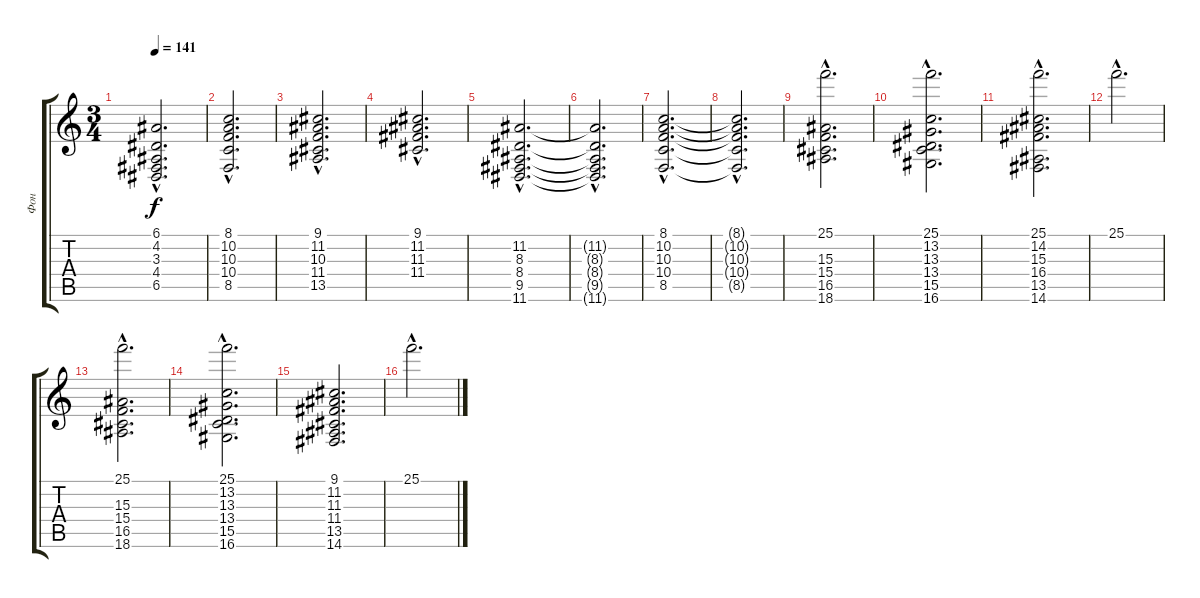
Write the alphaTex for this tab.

\track ("Фон" "Фон") {instrument stringensemble1}
\staff {score tabs}
\tuning (E4 B3 G3 D3 A2 E2) {hide}
\ts (3 4)
\tempo 141
\clef g2
\ks c
(6.1{hac} 4.2{hac} 3.3{hac} 4.4{hac} 6.5{hac}).2{d dy f} |
(8.1{hac} 10.2{hac} 10.3{hac} 10.4{hac} 8.5{hac}).2{d} |
(9.1{hac} 11.2{hac} 10.3{hac} 11.4{hac} 13.5{hac}).2{d} |
(9.1{hac} 11.2{hac} 11.3{hac} 11.4{hac}).2{d} |
(11.2{hac} 8.3{hac} 8.4{hac} 9.5{hac} 11.6{hac}).2{d} |
(11.2{hac t} 8.3{hac t} 8.4{hac t} 9.5{hac t} 11.6{hac t}).2{d} |
(8.1{hac} 10.2{hac} 10.3{hac} 10.4{hac} 8.5{hac}).2{d} |
(8.1{hac t} 10.2{hac t} 10.3{hac t} 10.4{hac t} 8.5{hac t}).2{d} |
(25.1{hac} 15.3{hac} 15.4{hac} 16.5 18.6{hac}).2{d} |
(25.1{hac} 13.2{hac} 13.3{hac} 13.4{hac} 15.5{hac} 16.6{hac}).2{d} |
(25.1{hac} 14.2 15.3 16.4 13.5 14.6).2{d} |
25.1{hac}.2{d} |
(25.1{hac} 15.3{hac} 15.4{hac} 16.5{hac} 18.6{hac}).2{d} |
(25.1 13.2{hac} 13.3{hac} 13.4{hac} 15.5{hac} 16.6{hac}).2{d} |
(9.1 11.2 11.3 11.4 13.5 14.6).2{d} |
25.1{hac}.2{d}
